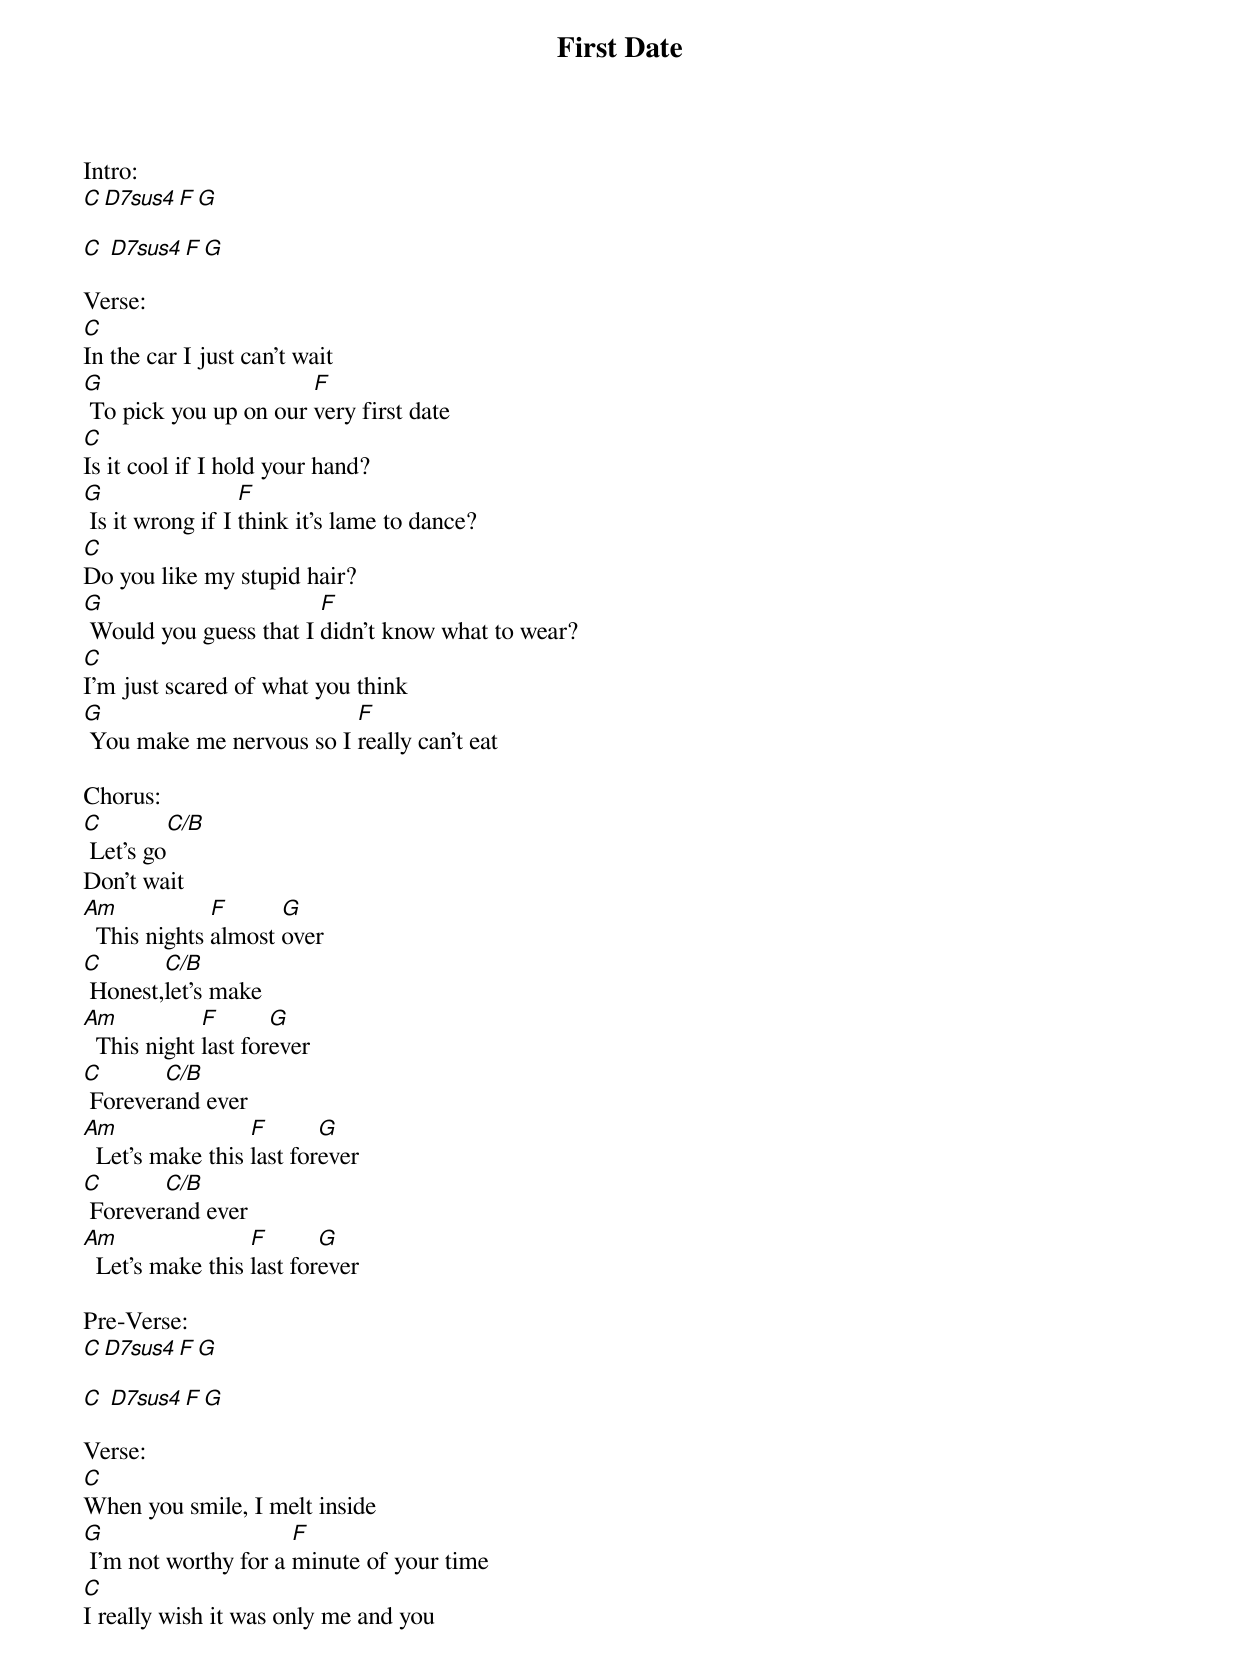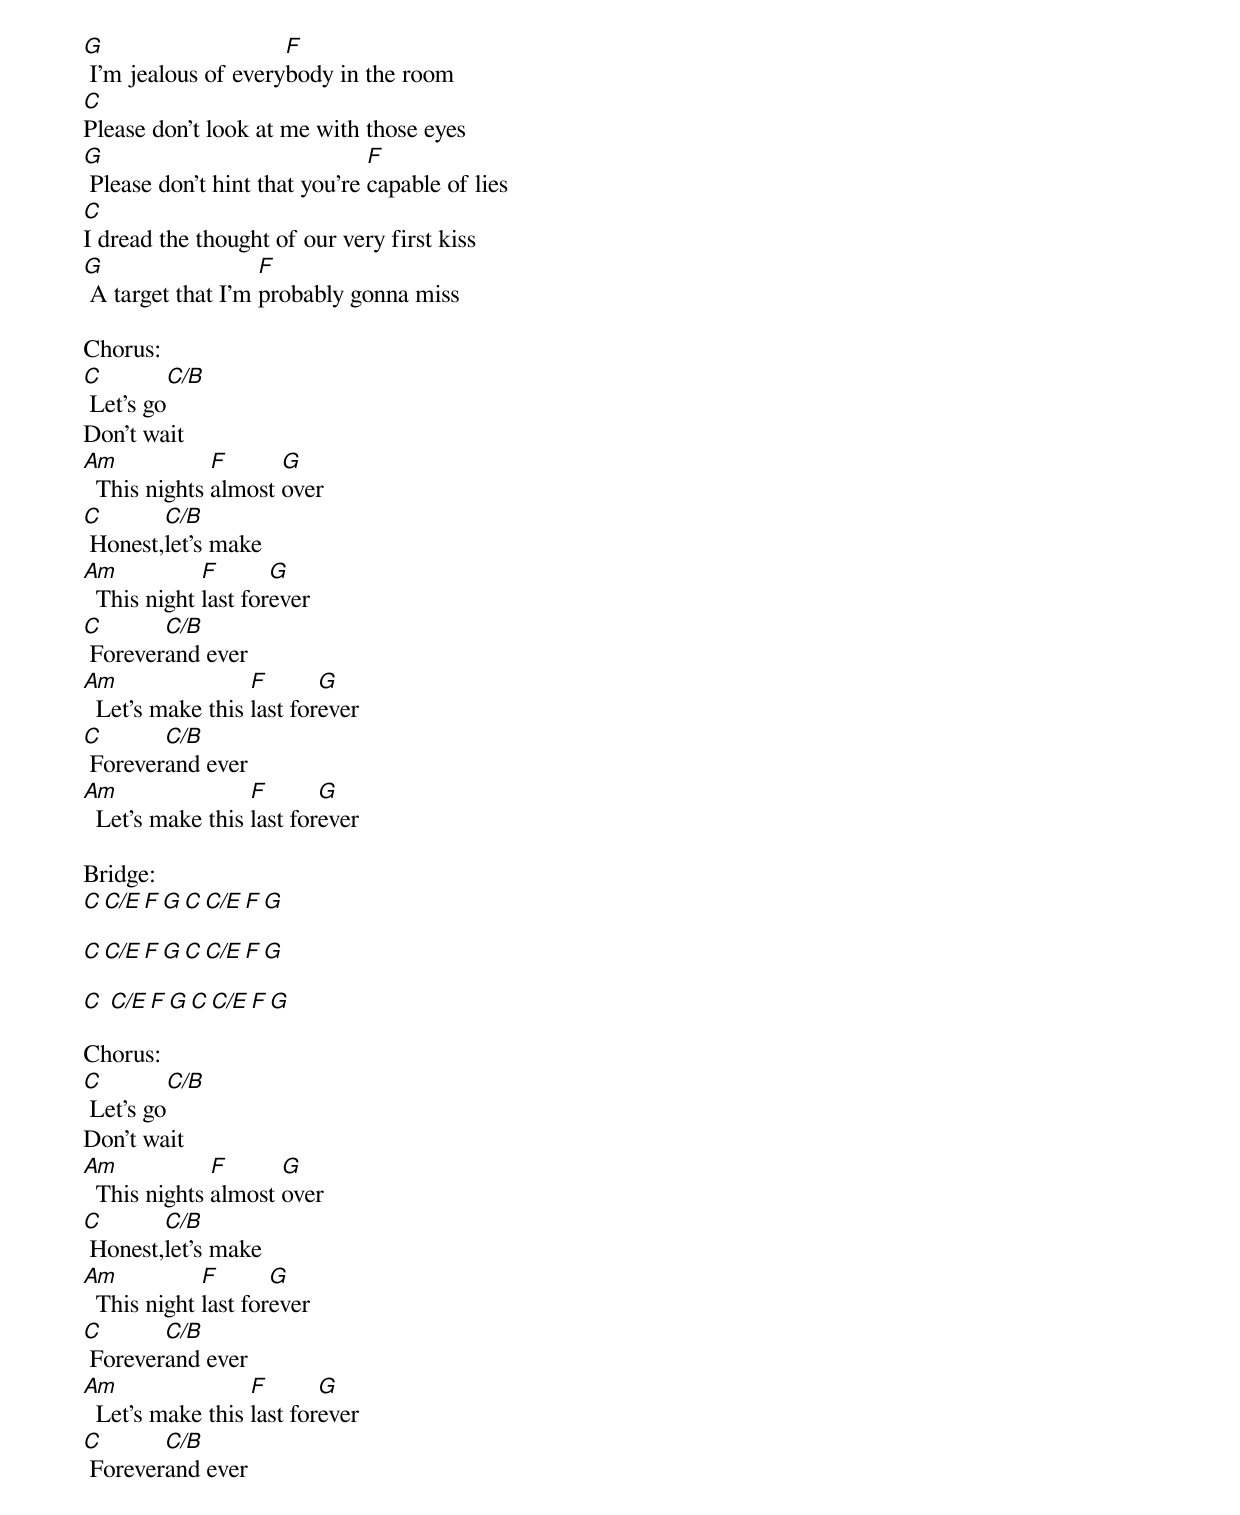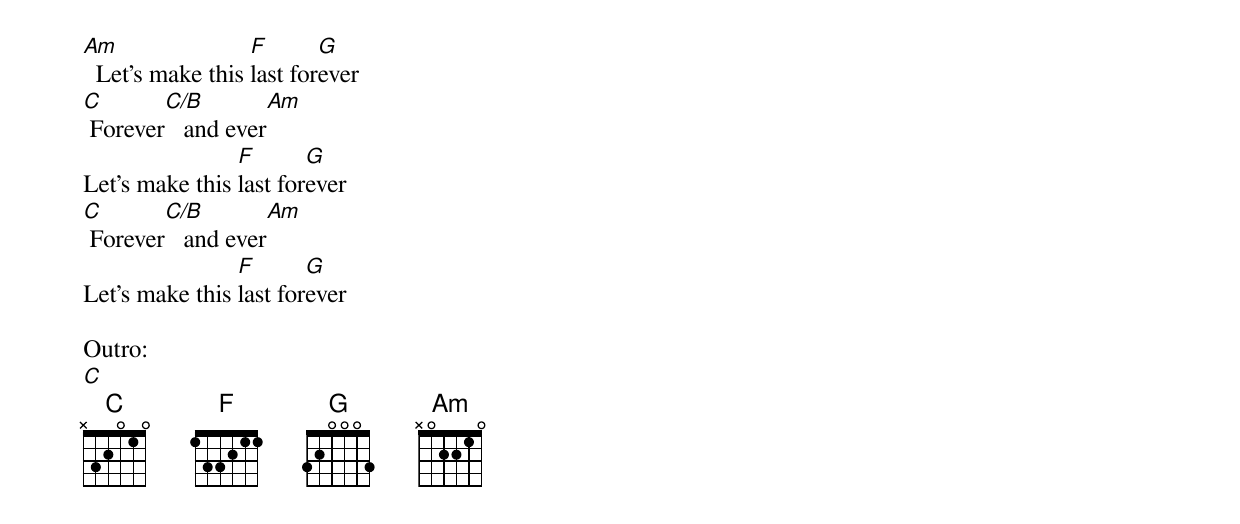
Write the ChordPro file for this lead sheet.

{title:First Date}
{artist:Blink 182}
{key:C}
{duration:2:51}
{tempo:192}
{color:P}

Intro:
[C][D7sus4][F][G]

[C] [D7sus4][F][G]

Verse:
[C]In the car I just can't wait
[G] To pick you up on our [F]very first date
[C]Is it cool if I hold your hand?
[G] Is it wrong if I [F]think it's lame to dance?
[C]Do you like my stupid hair?
[G] Would you guess that I [F]didn't know what to wear?
[C]I'm just scared of what you think
[G] You make me nervous so I [F]really can't eat

Chorus:
[C] Let's go[C/B]
Don't wait
[Am]  This nights [F]almost [G]over
[C] Honest,[C/B]let's make
[Am]  This night [F]last for[G]ever
[C] Forever[C/B]and ever
[Am]  Let's make this [F]last for[G]ever
[C] Forever[C/B]and ever
[Am]  Let's make this [F]last for[G]ever

Pre-Verse:
[C][D7sus4][F][G]

[C] [D7sus4][F][G]

Verse:
[C]When you smile, I melt inside
[G] I'm not worthy for a [F]minute of your time
[C]I really wish it was only me and you
[G] I'm jealous of every[F]body in the room
[C]Please don't look at me with those eyes
[G] Please don't hint that you're [F]capable of lies
[C]I dread the thought of our very first kiss
[G] A target that I'm [F]probably gonna miss

Chorus:
[C] Let's go[C/B]
Don't wait
[Am]  This nights [F]almost [G]over
[C] Honest,[C/B]let's make
[Am]  This night [F]last for[G]ever
[C] Forever[C/B]and ever
[Am]  Let's make this [F]last for[G]ever
[C] Forever[C/B]and ever
[Am]  Let's make this [F]last for[G]ever

Bridge:
[C][C/E][F][G][C][C/E][F][G]

[C][C/E][F][G][C][C/E][F][G]

[C] [C/E][F][G][C][C/E][F][G]

Chorus:
[C] Let's go[C/B]
Don't wait
[Am]  This nights [F]almost [G]over
[C] Honest,[C/B]let's make
[Am]  This night [F]last for[G]ever
[C] Forever[C/B]and ever
[Am]  Let's make this [F]last for[G]ever
[C] Forever[C/B]and ever
[Am]  Let's make this [F]last for[G]ever
[C] Forever[C/B]   and ever[Am]
Let's make this [F]last for[G]ever
[C] Forever[C/B]   and ever[Am]
Let's make this [F]last for[G]ever

Outro:
[C]
